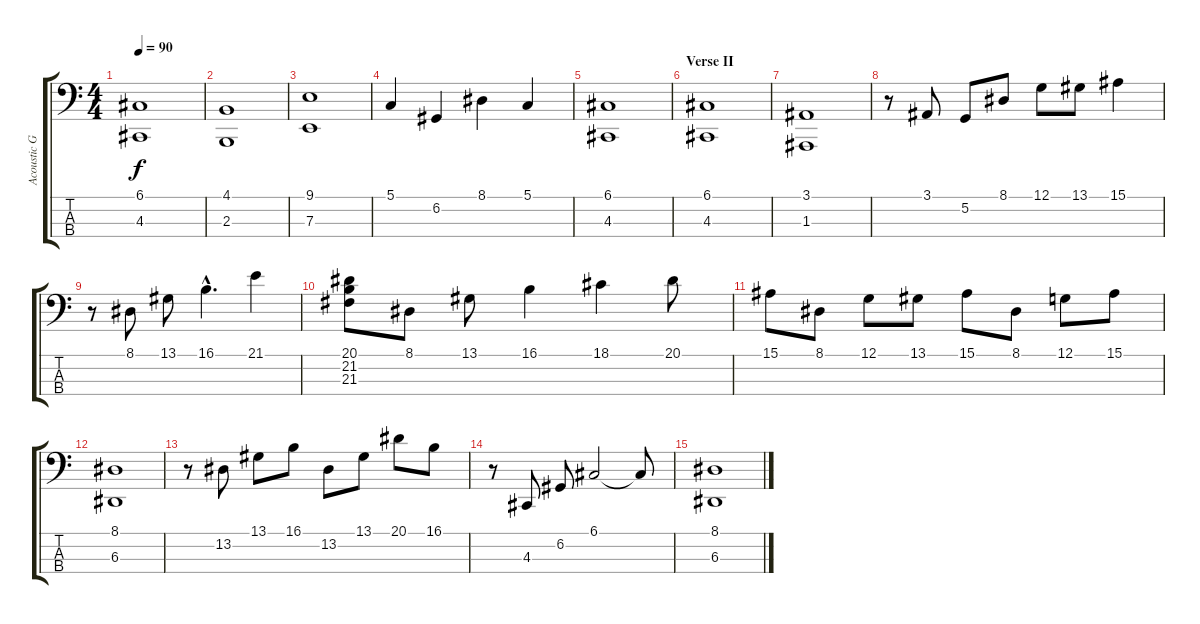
\track ("Acoustic Grand Piano ( Left Hand)" "Acoustic G") {instrument acousticgrandpiano}
\staff {score tabs}
\tuning (G2 D2 A1 E1) {hide}
\ts (4 4)
\tempo 90
\clef f4
\ks c
(6.1 4.3).1{dy f} |
(4.1 2.3).1 |
(9.1 7.3).1 |
5.1.4 6.2.4 8.1.4 5.1.4 |
(6.1 4.3).1 |
\section ("" "Verse II")
(6.1 4.3).1 |
(3.1 1.3).1 |
r.8 3.1.8 5.2.8 8.1.8 12.1.8 13.1.8 15.1.4 |
r.8 8.1.8 13.1.8 16.1{hac}.4{d} 21.1.4 |
(20.1 21.2 21.3).8 8.1.8 13.1.8 16.1.4 18.1.4 20.1.8 |
15.1.8 8.1.8 12.1.8 13.1.8 15.1.8 8.1.8 12.1.8 15.1.8 |
(8.1 6.3).1 |
r.8 13.2.8 13.1.8 16.1.8 13.2.8 13.1.8 20.1.8 16.1.8 |
r.8 4.3.8 6.2.8 6.1.2 6.1{t}.8 |
(8.1 6.3).1
